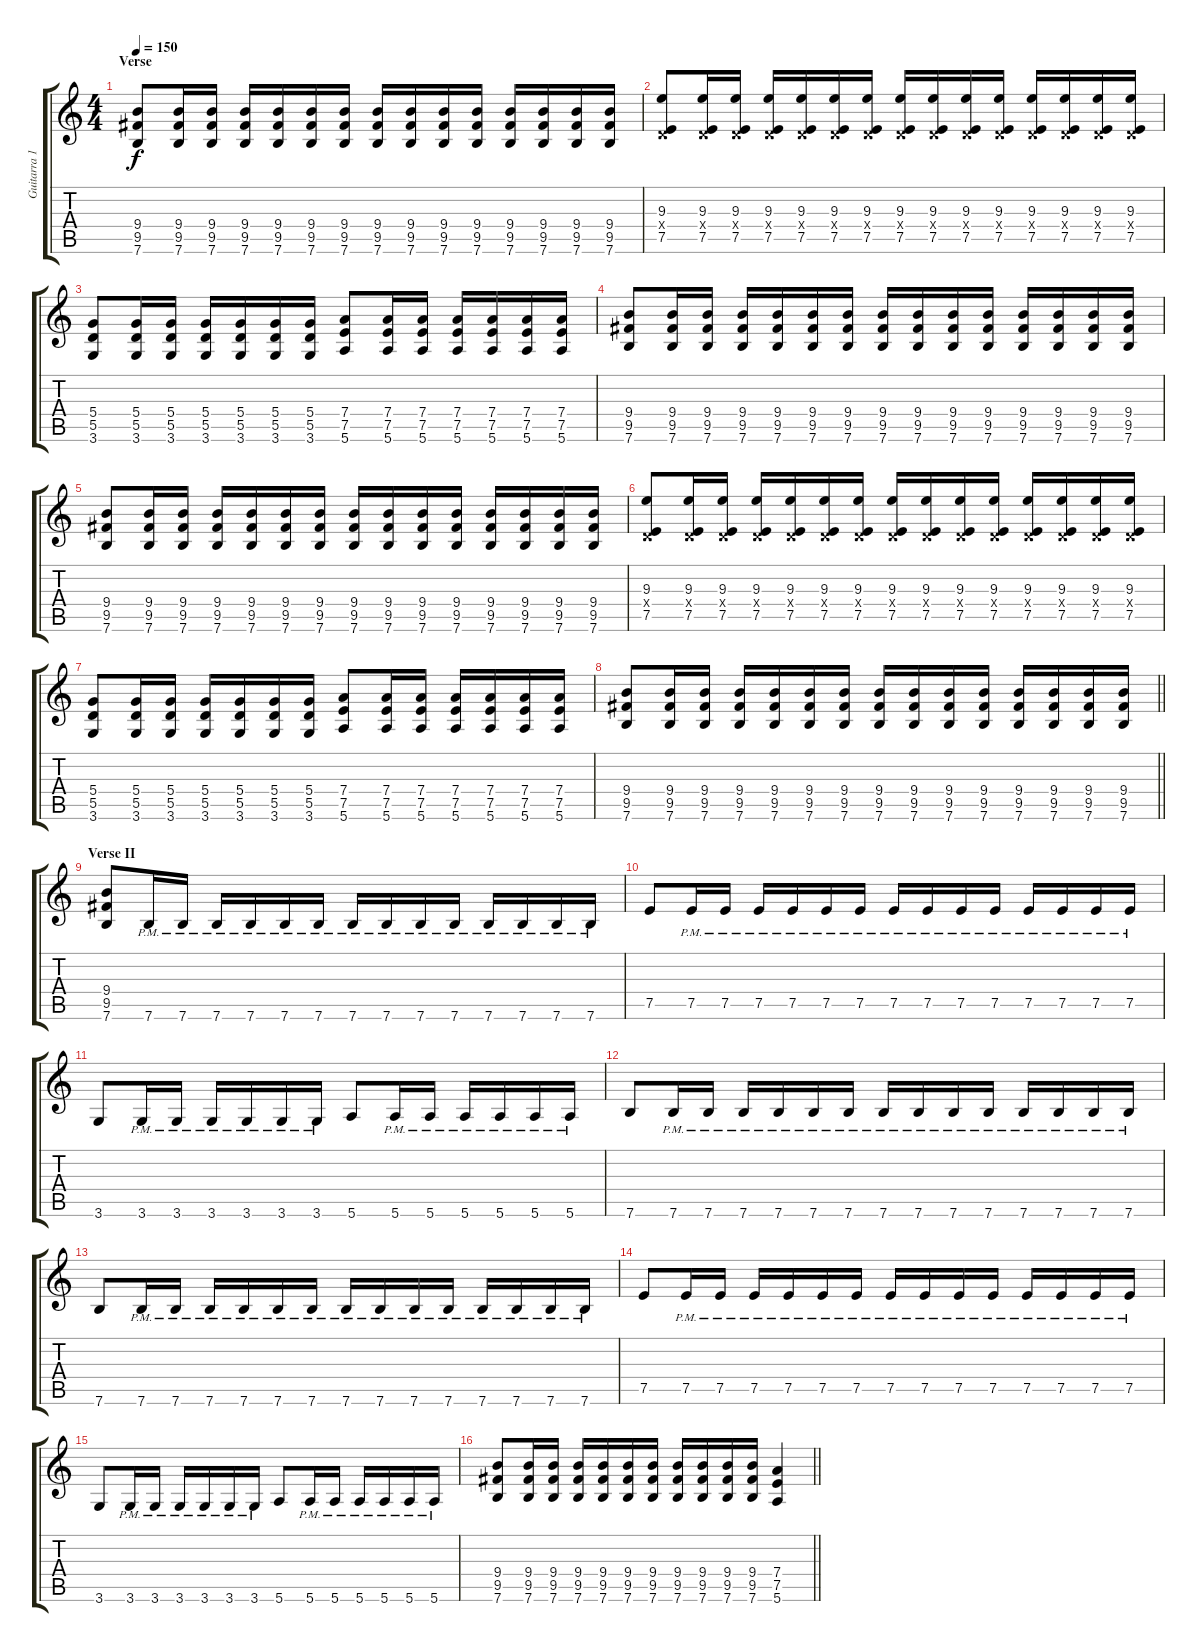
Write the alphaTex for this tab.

\track ("Guitarra 1 - Mathias" "Guitarra 1") {instrument distortionguitar}
\staff {score tabs}
\tuning (E4 B3 G3 D3 A2 E2) {hide}
\ts (4 4)
\section ("" "Verse")
\tempo 150
\clef g2
\ks c
(9.4 9.5 7.6).8{dy f instrument distortionguitar} (9.4 9.5 7.6).16 (9.4 9.5 7.6).16 (9.4 9.5 7.6).16 (9.4 9.5 7.6).16 (9.4 9.5 7.6).16 (9.4 9.5 7.6).16 (9.4 9.5 7.6).16 (9.4 9.5 7.6).16 (9.4 9.5 7.6).16 (9.4 9.5 7.6).16 (9.4 9.5 7.6).16 (9.4 9.5 7.6).16 (9.4 9.5 7.6).16 (9.4 9.5 7.6).16 |
(9.3 0.4{x} 7.5).8 (9.3 0.4{x} 7.5).16 (9.3 0.4{x} 7.5).16 (9.3 0.4{x} 7.5).16 (9.3 0.4{x} 7.5).16 (9.3 0.4{x} 7.5).16 (9.3 0.4{x} 7.5).16 (9.3 0.4{x} 7.5).16 (9.3 0.4{x} 7.5).16 (9.3 0.4{x} 7.5).16 (9.3 0.4{x} 7.5).16 (9.3 0.4{x} 7.5).16 (9.3 0.4{x} 7.5).16 (9.3 0.4{x} 7.5).16 (9.3 0.4{x} 7.5).16 |
(5.4 5.5 3.6).8 (5.4 5.5 3.6).16 (5.4 5.5 3.6).16 (5.4 5.5 3.6).16 (5.4 5.5 3.6).16 (5.4 5.5 3.6).16 (5.4 5.5 3.6).16 (7.4 7.5 5.6).8 (7.4 7.5 5.6).16 (7.4 7.5 5.6).16 (7.4 7.5 5.6).16 (7.4 7.5 5.6).16 (7.4 7.5 5.6).16 (7.4 7.5 5.6).16 |
(9.4 9.5 7.6).8 (9.4 9.5 7.6).16 (9.4 9.5 7.6).16 (9.4 9.5 7.6).16 (9.4 9.5 7.6).16 (9.4 9.5 7.6).16 (9.4 9.5 7.6).16 (9.4 9.5 7.6).16 (9.4 9.5 7.6).16 (9.4 9.5 7.6).16 (9.4 9.5 7.6).16 (9.4 9.5 7.6).16 (9.4 9.5 7.6).16 (9.4 9.5 7.6).16 (9.4 9.5 7.6).16 |
(9.4 9.5 7.6).8 (9.4 9.5 7.6).16 (9.4 9.5 7.6).16 (9.4 9.5 7.6).16 (9.4 9.5 7.6).16 (9.4 9.5 7.6).16 (9.4 9.5 7.6).16 (9.4 9.5 7.6).16 (9.4 9.5 7.6).16 (9.4 9.5 7.6).16 (9.4 9.5 7.6).16 (9.4 9.5 7.6).16 (9.4 9.5 7.6).16 (9.4 9.5 7.6).16 (9.4 9.5 7.6).16 |
(9.3 0.4{x} 7.5).8 (9.3 0.4{x} 7.5).16 (9.3 0.4{x} 7.5).16 (9.3 0.4{x} 7.5).16 (9.3 0.4{x} 7.5).16 (9.3 0.4{x} 7.5).16 (9.3 0.4{x} 7.5).16 (9.3 0.4{x} 7.5).16 (9.3 0.4{x} 7.5).16 (9.3 0.4{x} 7.5).16 (9.3 0.4{x} 7.5).16 (9.3 0.4{x} 7.5).16 (9.3 0.4{x} 7.5).16 (9.3 0.4{x} 7.5).16 (9.3 0.4{x} 7.5).16 |
(5.4 5.5 3.6).8 (5.4 5.5 3.6).16 (5.4 5.5 3.6).16 (5.4 5.5 3.6).16 (5.4 5.5 3.6).16 (5.4 5.5 3.6).16 (5.4 5.5 3.6).16 (7.4 7.5 5.6).8 (7.4 7.5 5.6).16 (7.4 7.5 5.6).16 (7.4 7.5 5.6).16 (7.4 7.5 5.6).16 (7.4 7.5 5.6).16 (7.4 7.5 5.6).16 |
\barLineRight lightlight
(9.4 9.5 7.6).8 (9.4 9.5 7.6).16 (9.4 9.5 7.6).16 (9.4 9.5 7.6).16 (9.4 9.5 7.6).16 (9.4 9.5 7.6).16 (9.4 9.5 7.6).16 (9.4 9.5 7.6).16 (9.4 9.5 7.6).16 (9.4 9.5 7.6).16 (9.4 9.5 7.6).16 (9.4 9.5 7.6).16 (9.4 9.5 7.6).16 (9.4 9.5 7.6).16 (9.4 9.5 7.6).16 |
\section ("" "Verse II")
(9.4 9.5 7.6).8 7.6{pm}.16 7.6{pm}.16 7.6{pm}.16 7.6{pm}.16 7.6{pm}.16 7.6{pm}.16 7.6{pm}.16 7.6{pm}.16 7.6{pm}.16 7.6{pm}.16 7.6{pm}.16 7.6{pm}.16 7.6{pm}.16 7.6{pm}.16 |
7.5.8 7.5{pm}.16 7.5{pm}.16 7.5{pm}.16 7.5{pm}.16 7.5{pm}.16 7.5{pm}.16 7.5{pm}.16 7.5{pm}.16 7.5{pm}.16 7.5{pm}.16 7.5{pm}.16 7.5{pm}.16 7.5{pm}.16 7.5{pm}.16 |
3.6.8 3.6{pm}.16 3.6{pm}.16 3.6{pm}.16 3.6{pm}.16 3.6{pm}.16 3.6{pm}.16 5.6.8 5.6{pm}.16 5.6{pm}.16 5.6{pm}.16 5.6{pm}.16 5.6{pm}.16 5.6{pm}.16 |
7.6.8 7.6{pm}.16 7.6{pm}.16 7.6{pm}.16 7.6{pm}.16 7.6{pm}.16 7.6{pm}.16 7.6{pm}.16 7.6{pm}.16 7.6{pm}.16 7.6{pm}.16 7.6{pm}.16 7.6{pm}.16 7.6{pm}.16 7.6{pm}.16 |
7.6.8 7.6{pm}.16 7.6{pm}.16 7.6{pm}.16 7.6{pm}.16 7.6{pm}.16 7.6{pm}.16 7.6{pm}.16 7.6{pm}.16 7.6{pm}.16 7.6{pm}.16 7.6{pm}.16 7.6{pm}.16 7.6{pm}.16 7.6{pm}.16 |
7.5.8 7.5{pm}.16 7.5{pm}.16 7.5{pm}.16 7.5{pm}.16 7.5{pm}.16 7.5{pm}.16 7.5{pm}.16 7.5{pm}.16 7.5{pm}.16 7.5{pm}.16 7.5{pm}.16 7.5{pm}.16 7.5{pm}.16 7.5{pm}.16 |
3.6.8 3.6{pm}.16 3.6{pm}.16 3.6{pm}.16 3.6{pm}.16 3.6{pm}.16 3.6{pm}.16 5.6.8 5.6{pm}.16 5.6{pm}.16 5.6{pm}.16 5.6{pm}.16 5.6{pm}.16 5.6{pm}.16 |
\barLineRight lightlight
(9.4 9.5 7.6).8 (9.4 9.5 7.6).16 (9.4 9.5 7.6).16 (9.4 9.5 7.6).16 (9.4 9.5 7.6).16 (9.4 9.5 7.6).16 (9.4 9.5 7.6).16 (9.4 9.5 7.6).16 (9.4 9.5 7.6).16 (9.4 9.5 7.6).16 (9.4 9.5 7.6).16 (7.4 7.5 5.6).4
